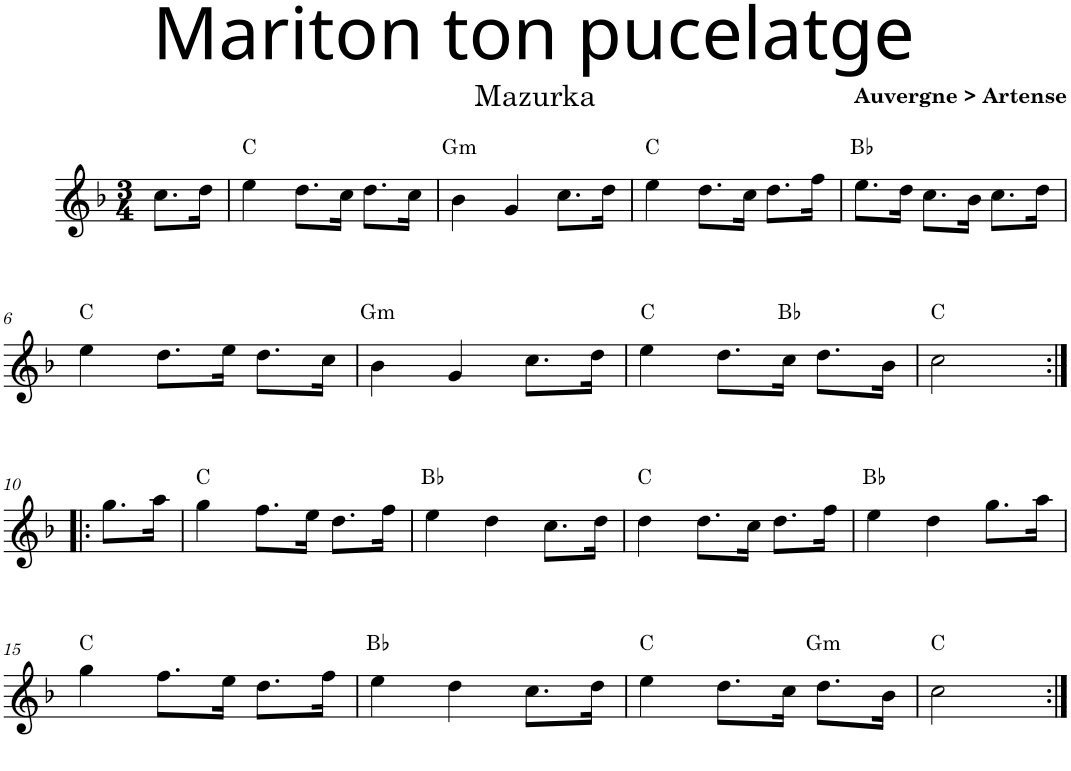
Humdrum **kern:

**kern	**harte
*part1	*part1
*staff1	*
*I"Violon	*
*I'Vln.	*
*clefG2	*
*k[b-]	*
*M3/4	*
=1	=1
8.cc\L	.
16dd\Jk	.
=2	=2
4ee\	C:maj
8.dd\L	.
16cc\Jk	.
8.dd\L	.
16cc\Jk	.
=3	=3
!	!LO:H:kt=m
4b-\	G:min
4g/	.
8.cc\L	.
16dd\Jk	.
=4	=4
4ee\	C:maj
8.dd\L	.
16cc\Jk	.
8.dd\L	.
16ff\Jk	.
=5	=5
8.ee\L	Bb:maj
16dd\Jk	.
8.cc\L	.
16b-\Jk	.
8.cc\L	.
16dd\Jk	.
!!LO:LB:g=z
=6	=6
4ee\	C:maj
8.dd\L	.
16ee\Jk	.
8.dd\L	.
16cc\Jk	.
=7	=7
!	!LO:H:kt=m
4b-\	G:min
4g/	.
8.cc\L	.
16dd\Jk	.
=8	=8
4ee\	C:maj
8.dd\L	.
16cc\Jk	Bb:maj
8.dd\L	.
16b-\Jk	.
=9	=9
2cc\	C:maj
!!LO:LB:g=z
=10:|!|:	=10:|!|:
8.gg\L	.
16aa\Jk	.
=11	=11
4gg\	C:maj
8.ff\L	.
16ee\Jk	.
8.dd\L	.
16ff\Jk	.
=12	=12
4ee\	Bb:maj
4dd\	.
8.cc\L	.
16dd\Jk	.
=13	=13
4dd\	C:maj
8.dd\L	.
16cc\Jk	.
8.dd\L	.
16ff\Jk	.
=14	=14
4ee\	Bb:maj
4dd\	.
8.gg\L	.
16aa\Jk	.
!!LO:LB:g=z
=15	=15
4gg\	C:maj
8.ff\L	.
16ee\Jk	.
8.dd\L	.
16ff\Jk	.
=16	=16
4ee\	Bb:maj
4dd\	.
8.cc\L	.
16dd\Jk	.
=17	=17
4ee\	C:maj
8.dd\L	.
16cc\Jk	.
!	!LO:H:kt=m
8.dd\L	G:min
16b-\Jk	.
=18	=18
2cc\	C:maj
=:|!	=:|!
*-	*-
